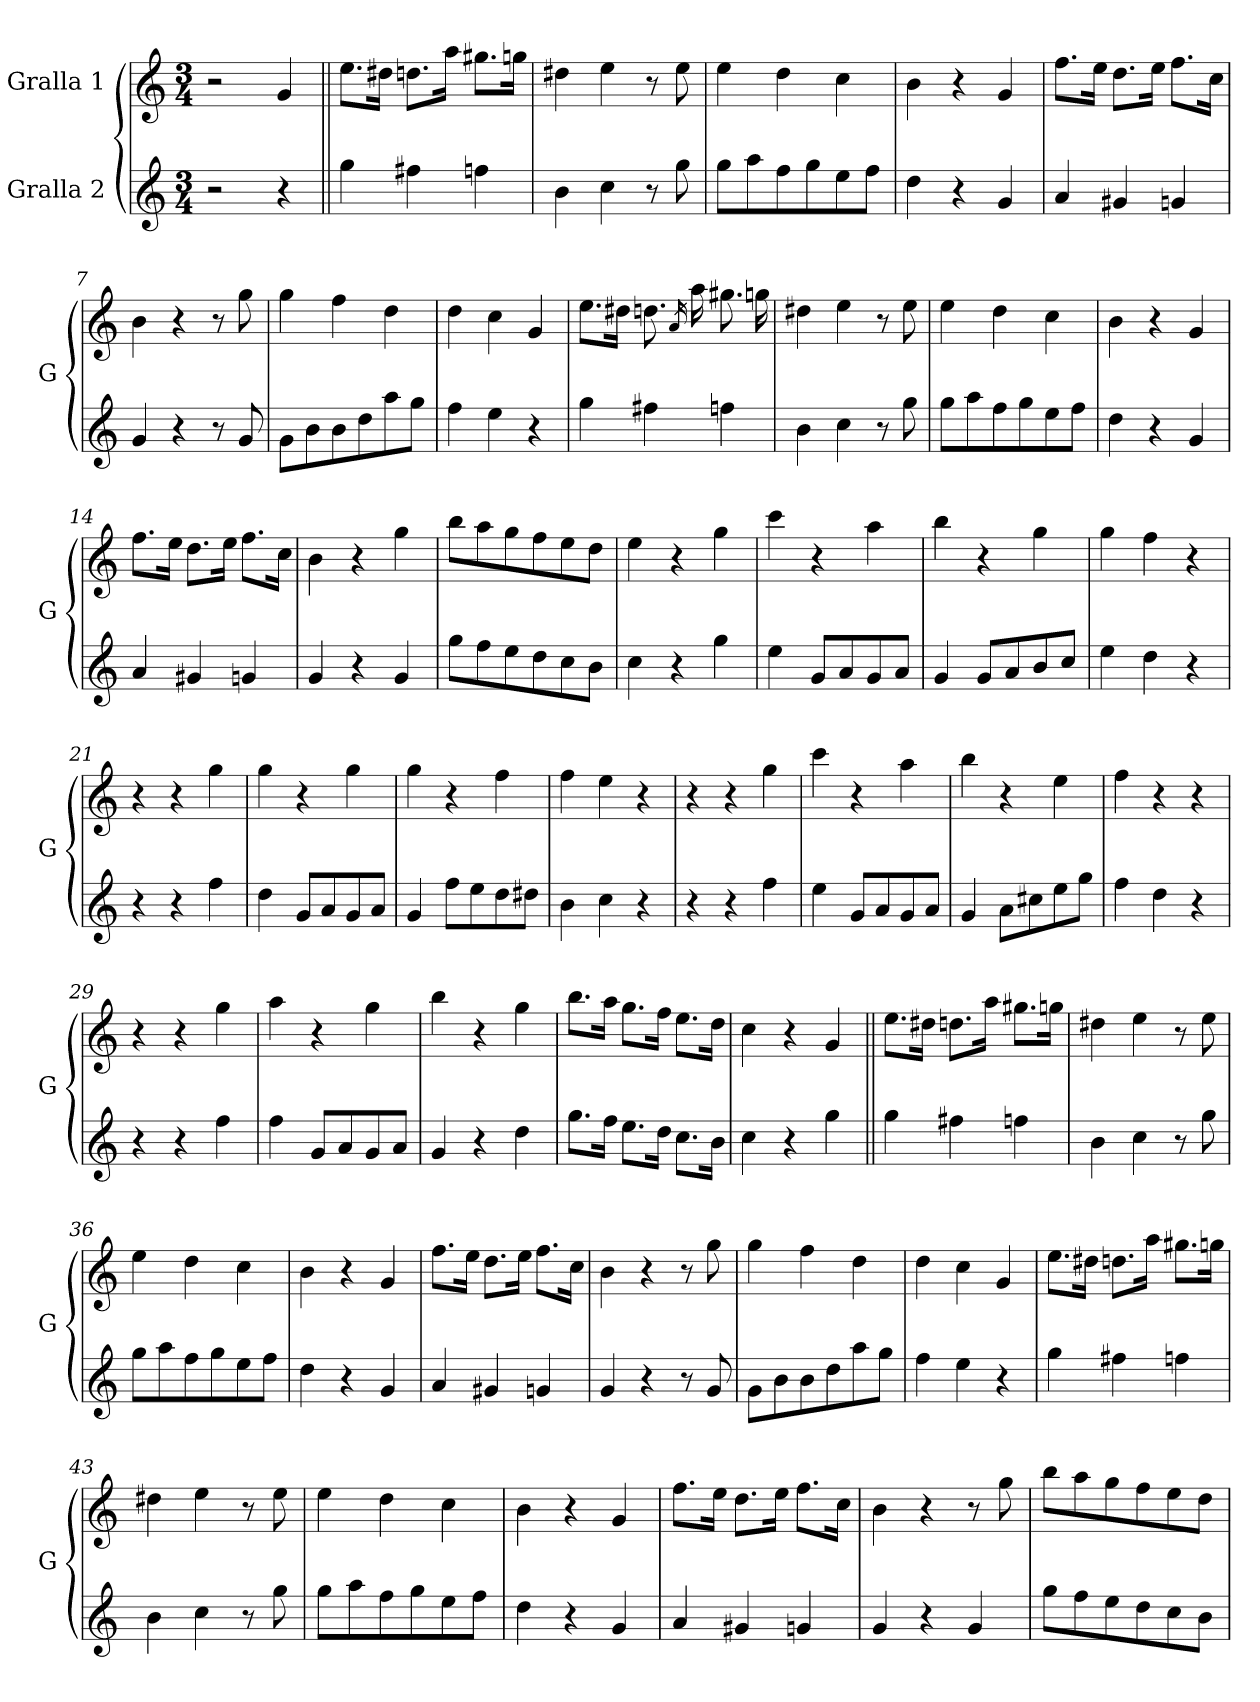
**kern	**kern
*part2	*part1
*staff2	*staff1
*I"Gralla 2	*I"Gralla 1
*I'G	*I'G
*clefG2	*clefG2
*k[]	*k[]
*M3/4	*M3/4
*MM80	*MM80
=1	=1
2r	2r
4r	4g/
=2||	=2||
4gg\	8.ee\L
.	16dd#X\Jk
4ff#X\	8.ddn\L
.	16aa\Jk
4ffn\	8.gg#X\L
.	16ggn\Jk
=3	=3
4b\	4dd#X\
4cc\	4ee\
8r	8r
8gg\	8ee\
=4	=4
8gg\L	4ee\
8aa\	.
8ff\	4dd\
8gg\	.
8ee\	4cc\
8ff\J	.
=5	=5
4dd\	4b\
4r	4r
4g/	4g/
=6	=6
4a/	8.ff\L
.	16ee\Jk
4g#X/	8.dd\L
.	16ee\Jk
4gn/	8.ff\L
.	16cc\Jk
!!LO:LB:g=z
=7	=7
4g/	4b\
4r	4r
8r	8r
8g/	8gg\
=8	=8
8g\L	4gg\
8b\	.
8b\	4ff\
8dd\	.
8aa\	4dd\
8gg\J	.
=9	=9
4ff\	4dd\
4ee\	4cc\
4r	4g/
=10	=10
4gg\	8.ee\L
.	16dd#X\Jk
4ff#X\	8.ddn\
.	16qa/
.	16aa\
4ffn\	8.gg#X\
.	16ggn\
=11	=11
4b\	4dd#X\
4cc\	4ee\
8r	8r
8gg\	8ee\
=12	=12
8gg\L	4ee\
8aa\	.
8ff\	4dd\
8gg\	.
8ee\	4cc\
8ff\J	.
=13	=13
4dd\	4b\
4r	4r
4g/	4g/
!!LO:LB:g=z
=14	=14
4a/	8.ff\L
.	16ee\Jk
4g#X/	8.dd\L
.	16ee\Jk
4gn/	8.ff\L
.	16cc\Jk
=15	=15
4g/	4b\
4r	4r
4g/	4gg\
=16	=16
8gg\L	8bb\L
8ff\	8aa\
8ee\	8gg\
8dd\	8ff\
8cc\	8ee\
8b\J	8dd\J
=17	=17
4cc\	4ee\
4r	4r
4gg\	4gg\
=18	=18
4ee\	4ccc\
8g/L	4r
8a/	.
8g/	4aa\
8a/J	.
=19	=19
4g/	4bb\
8g/L	4r
8a/	.
8b/	4gg\
8cc/J	.
=20	=20
4ee\	4gg\
4dd\	4ff\
4r	4r
!!LO:LB:g=z
=21	=21
4r	4r
4r	4r
4ff\	4gg\
=22	=22
4dd\	4gg\
8g/L	4r
8a/	.
8g/	4gg\
8a/J	.
=23	=23
4g/	4gg\
8ff\L	4r
8ee\	.
8dd\	4ff\
8dd#X\J	.
=24	=24
4b\	4ff\
4cc\	4ee\
4r	4r
=25	=25
4r	4r
4r	4r
4ff\	4gg\
=26	=26
4ee\	4ccc\
8g/L	4r
8a/	.
8g/	4aa\
8a/J	.
=27	=27
4g/	4bb\
8a\L	4r
8cc#X\	.
8ee\	4ee\
8gg\J	.
!!LO:LB:g=z
=28	=28
4ff\	4ff\
4dd\	4r
4r	4r
=29	=29
4r	4r
4r	4r
4ff\	4gg\
=30	=30
4ff\	4aa\
8g/L	4r
8a/	.
8g/	4gg\
8a/J	.
=31	=31
4g/	4bb\
4r	4r
4dd\	4gg\
=32	=32
8.gg\L	8.bb\L
16ff\Jk	16aa\Jk
8.ee\L	8.gg\L
16dd\Jk	16ff\Jk
8.cc\L	8.ee\L
16b\Jk	16dd\Jk
=33	=33
4cc\	4cc\
4r	4r
4gg\	4g/
=34||	=34||
4gg\	8.ee\L
.	16dd#X\Jk
4ff#X\	8.ddn\L
.	16aa\Jk
4ffn\	8.gg#X\L
.	16ggn\Jk
!!LO:LB:g=z
=35	=35
4b\	4dd#X\
4cc\	4ee\
8r	8r
8gg\	8ee\
=36	=36
8gg\L	4ee\
8aa\	.
8ff\	4dd\
8gg\	.
8ee\	4cc\
8ff\J	.
=37	=37
4dd\	4b\
4r	4r
4g/	4g/
=38	=38
4a/	8.ff\L
.	16ee\Jk
4g#X/	8.dd\L
.	16ee\Jk
4gn/	8.ff\L
.	16cc\Jk
=39	=39
4g/	4b\
4r	4r
8r	8r
8g/	8gg\
=40	=40
8g\L	4gg\
8b\	.
8b\	4ff\
8dd\	.
8aa\	4dd\
8gg\J	.
=41	=41
4ff\	4dd\
4ee\	4cc\
4r	4g/
!!LO:LB:g=z
=42	=42
4gg\	8.ee\L
.	16dd#X\Jk
4ff#X\	8.ddn\L
.	16aa\Jk
4ffn\	8.gg#X\L
.	16ggn\Jk
=43	=43
4b\	4dd#X\
4cc\	4ee\
8r	8r
8gg\	8ee\
=44	=44
8gg\L	4ee\
8aa\	.
8ff\	4dd\
8gg\	.
8ee\	4cc\
8ff\J	.
=45	=45
4dd\	4b\
4r	4r
4g/	4g/
=46	=46
4a/	8.ff\L
.	16ee\Jk
4g#X/	8.dd\L
.	16ee\Jk
4gn/	8.ff\L
.	16cc\Jk
=47	=47
4g/	4b\
4r	4r
4g/	8r
.	8gg\
!!LO:LB:g=z
=48	=48
8gg\L	8bb\L
8ff\	8aa\
8ee\	8gg\
8dd\	8ff\
8cc\	8ee\
8b\J	8dd\J
=	=
*-	*-
